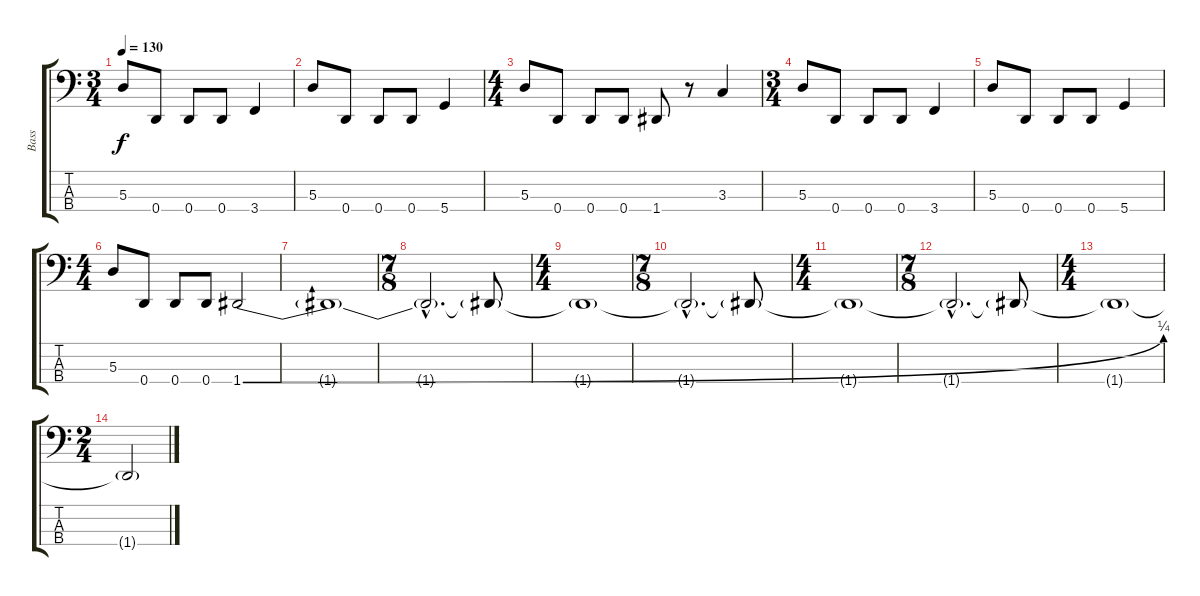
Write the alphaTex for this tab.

\track ("Bass" "Bass") {instrument slapbass2}
\staff {score tabs}
\tuning (G2 D2 A1 D1) {hide}
\ts (3 4)
\tempo 130
\clef f4
\ks c
5.3.8{dy f} 0.4.8 0.4.8 0.4.8 3.4.4 |
5.3.8 0.4.8 0.4.8 0.4.8 5.4.4 |
\ts (4 4)
5.3.8 0.4.8 0.4.8 0.4.8 1.4.8 r.8 3.3.4 |
\ts (3 4)
5.3.8 0.4.8 0.4.8 0.4.8 3.4.4 |
5.3.8 0.4.8 0.4.8 0.4.8 5.4.4 |
\ts (4 4)
5.3.8 0.4.8 0.4.8 0.4.8 1.4{be (bend 0 0 60 1)}.2 |
1.4{t}.1 |
\ts (7 8)
1.4{hac t}.2{d} 1.4{t}.8 |
\ts (4 4)
1.4{t}.1 |
\ts (7 8)
1.4{hac t}.2{d} 1.4{t}.8 |
\ts (4 4)
1.4{t}.1 |
\ts (7 8)
1.4{hac t}.2{d} 1.4{t}.8 |
\ts (4 4)
1.4{t}.1 |
\ts (2 4)
1.4{t}.2
